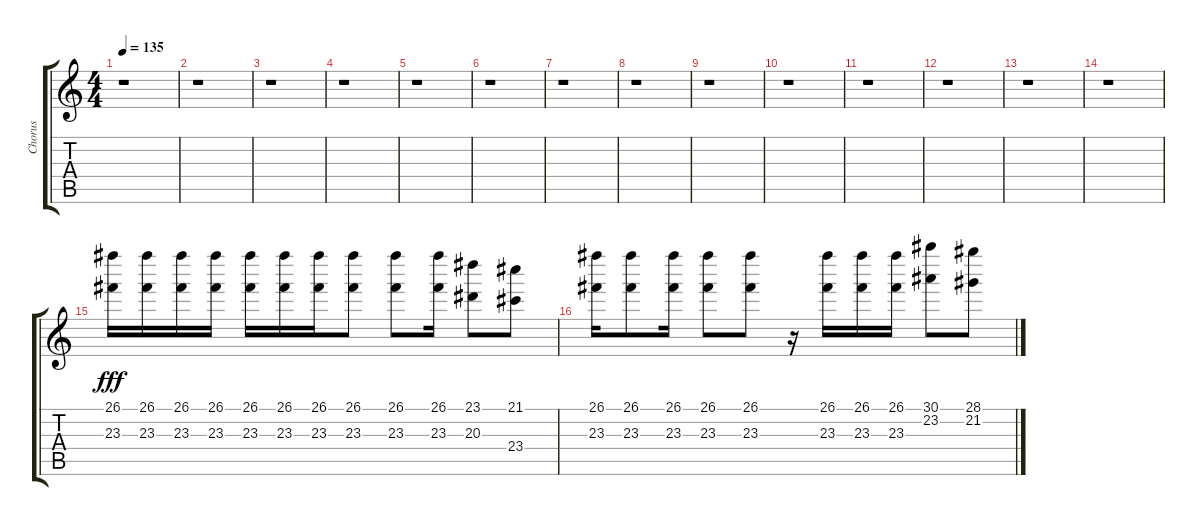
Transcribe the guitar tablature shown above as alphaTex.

\track ("Chorus" "Chorus") {instrument acousticguitarsteel}
\staff {score tabs}
\tuning (E4 B3 G3 D3 A2 E2) {hide}
\ts (4 4)
\tempo 135
\clef g2
\ks c
r.1{dy fff} |
r.1 |
r.1 |
r.1 |
r.1 |
r.1 |
r.1 |
r.1 |
r.1 |
r.1 |
r.1 |
r.1 |
r.1 |
r.1 |
(26.1 23.3).16 (26.1 23.3).16 (26.1 23.3).16 (26.1 23.3).16 (26.1 23.3).16 (26.1 23.3).16 (26.1 23.3).16 (26.1 23.3).8 (26.1 23.3).8 (26.1 23.3).16 (23.1 20.3).8 (21.1 23.4).8 |
(26.1 23.3).16 (26.1 23.3).8 (26.1 23.3).16 (26.1 23.3).8 (26.1 23.3).8 r.16 (26.1 23.3).16 (26.1 23.3).16 (26.1 23.3).16 (30.1 23.2).8 (28.1 21.2).8
